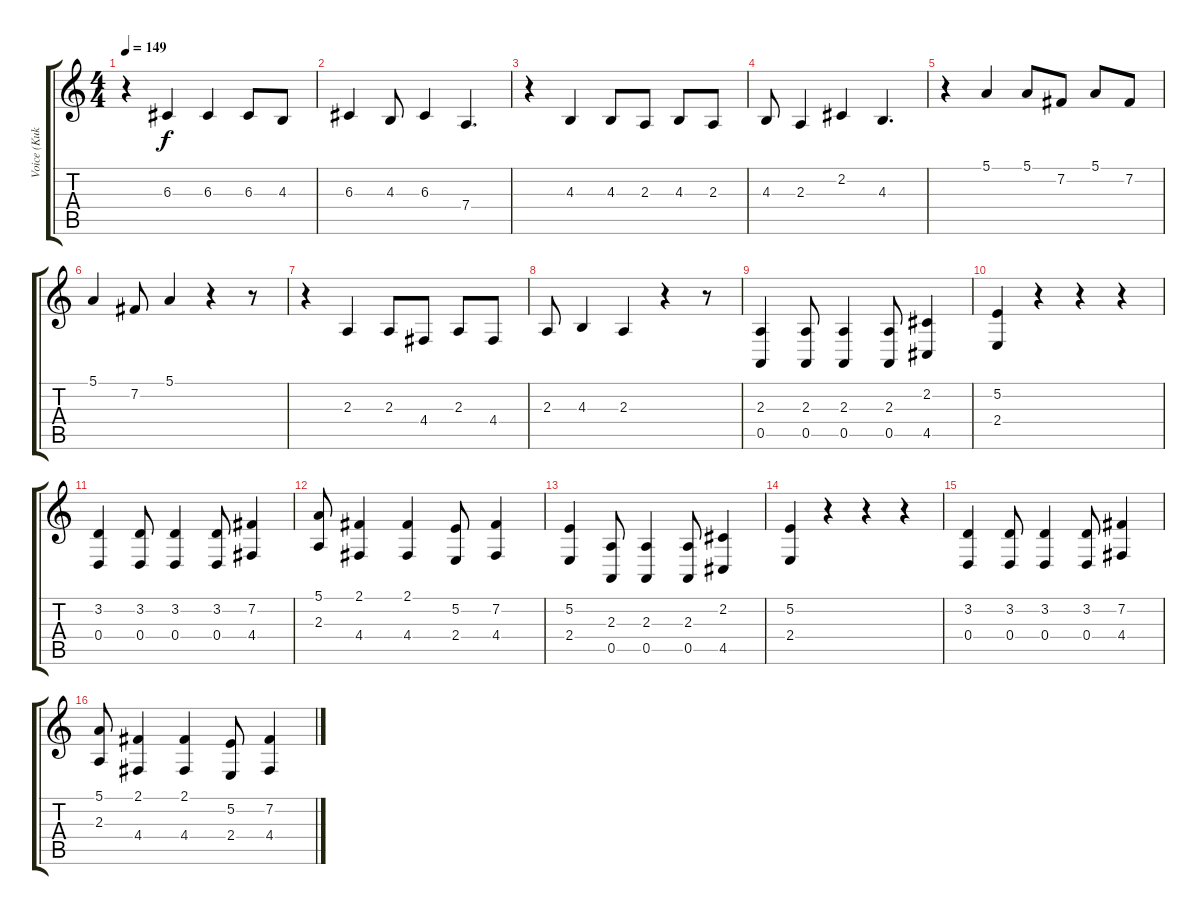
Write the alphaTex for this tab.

\track ("Voice (Kuko)" "Voice (Kuk") {instrument lead8bassandlead}
\staff {score tabs}
\tuning (E4 B3 G3 D3 A2 E2) {hide}
\ts (4 4)
\tempo 149
\clef g2
\ks c
r.4{dy f} 6.3.4 6.3.4 6.3.8 4.3.8 |
6.3.4 4.3.8 6.3.4 7.4.4{d} |
r.4 4.3.4 4.3.8 2.3.8 4.3.8 2.3.8 |
4.3.8 2.3.4 2.2.4 4.3.4{d} |
r.4 5.1.4 5.1.8 7.2.8 5.1.8 7.2.8 |
5.1.4 7.2.8 5.1.4 r.4 r.8 |
r.4 2.3.4 2.3.8 4.4.8 2.3.8 4.4.8 |
2.3.8 4.3.4 2.3.4 r.4 r.8 |
(2.3 0.5).4 (2.3 0.5).8 (2.3 0.5).4 (2.3 0.5).8 (2.2 4.5).4 |
(5.2 2.4).4 r.4 r.4 r.4 |
(3.2 0.4).4 (3.2 0.4).8 (3.2 0.4).4 (3.2 0.4).8 (7.2 4.4).4 |
(5.1 2.3).8 (2.1 4.4).4 (2.1 4.4).4 (5.2 2.4).8 (7.2 4.4).4 |
(5.2 2.4).4 (2.3 0.5).8 (2.3 0.5).4 (2.3 0.5).8 (2.2 4.5).4 |
(5.2 2.4).4 r.4 r.4 r.4 |
(3.2 0.4).4 (3.2 0.4).8 (3.2 0.4).4 (3.2 0.4).8 (7.2 4.4).4 |
(5.1 2.3).8 (2.1 4.4).4 (2.1 4.4).4 (5.2 2.4).8 (7.2 4.4).4
